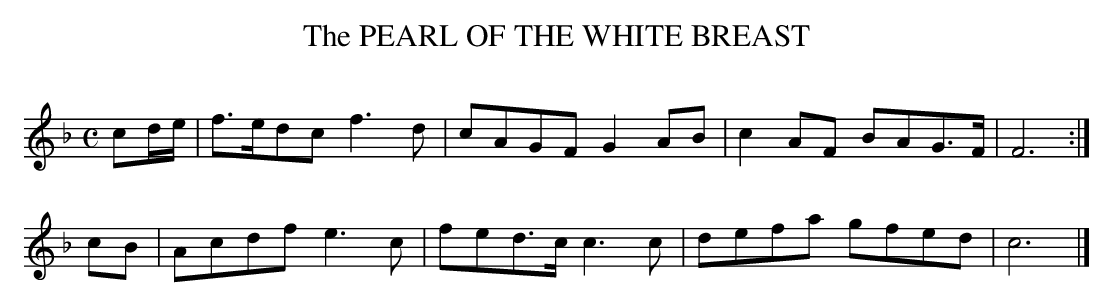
X:1
T:PEARL OF THE WHITE BREAST, The
Y:"slow with feeling"
Q:60
M:C
L:1/8
K:F
cd/e/|f>edc f3d|cAGF G2AB|c2AF BAG>F|F6:|
cB|Acdf e3c|fed>c c3c|defa gfed|c6|]
